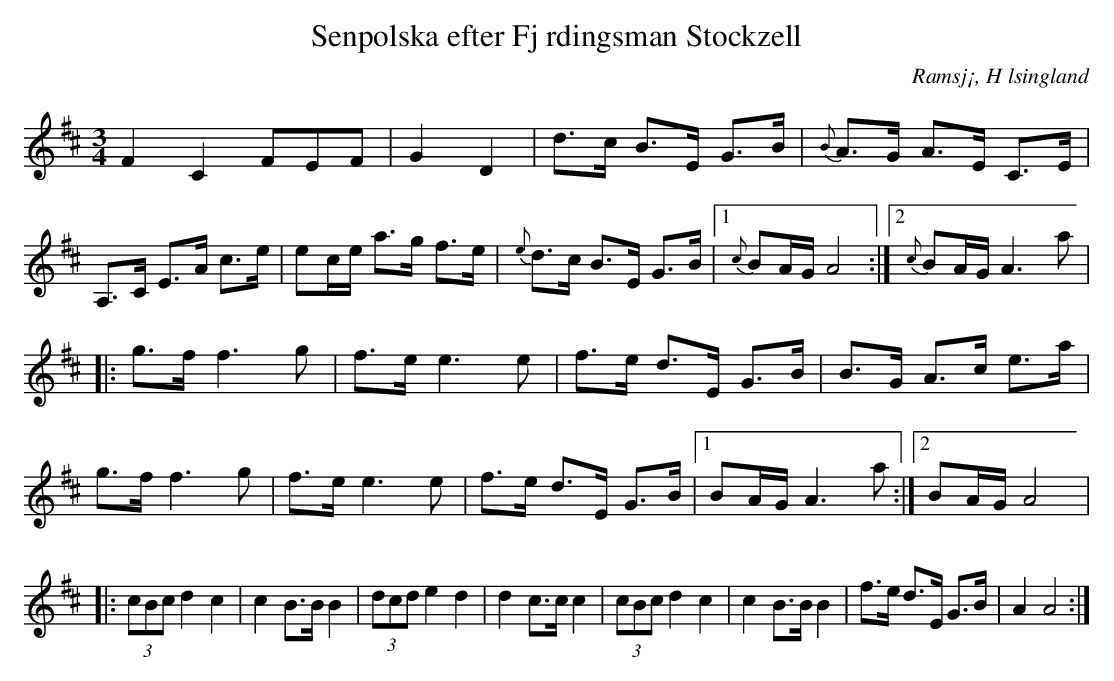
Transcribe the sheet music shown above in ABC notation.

X:1
T: Senpolska efter Fj rdingsman Stockzell
O: Ramsj¡, H lsingland
M:3/4
L:1/8
K:D
F2 C2 FEF|G2 D2| d>c B>E G>B |{B}A>G A>E C>E|A,>C E>A c>e|ec/e/ a>g f>e| {e}d>c B>E G>B |1 {c}BA/G/ A4:|2{c}BA/G/ A2>a2|
|:g>f f2>g2|f>e e2>e2|f>e d>E G>B|B>G A>c e>a|g>f f2>g2|f>e e2>e2|f>e d>E G>B|1 BA/G/ A2>a2:|2 BA/G/ A4|
|:(3cBc d2 c2|c2 B>B B2|(3dcd e2 d2|d2 c>c c2|(3cBc d2 c2|c2 B>B B2|f>e d>E G>B|A2 A4:|
